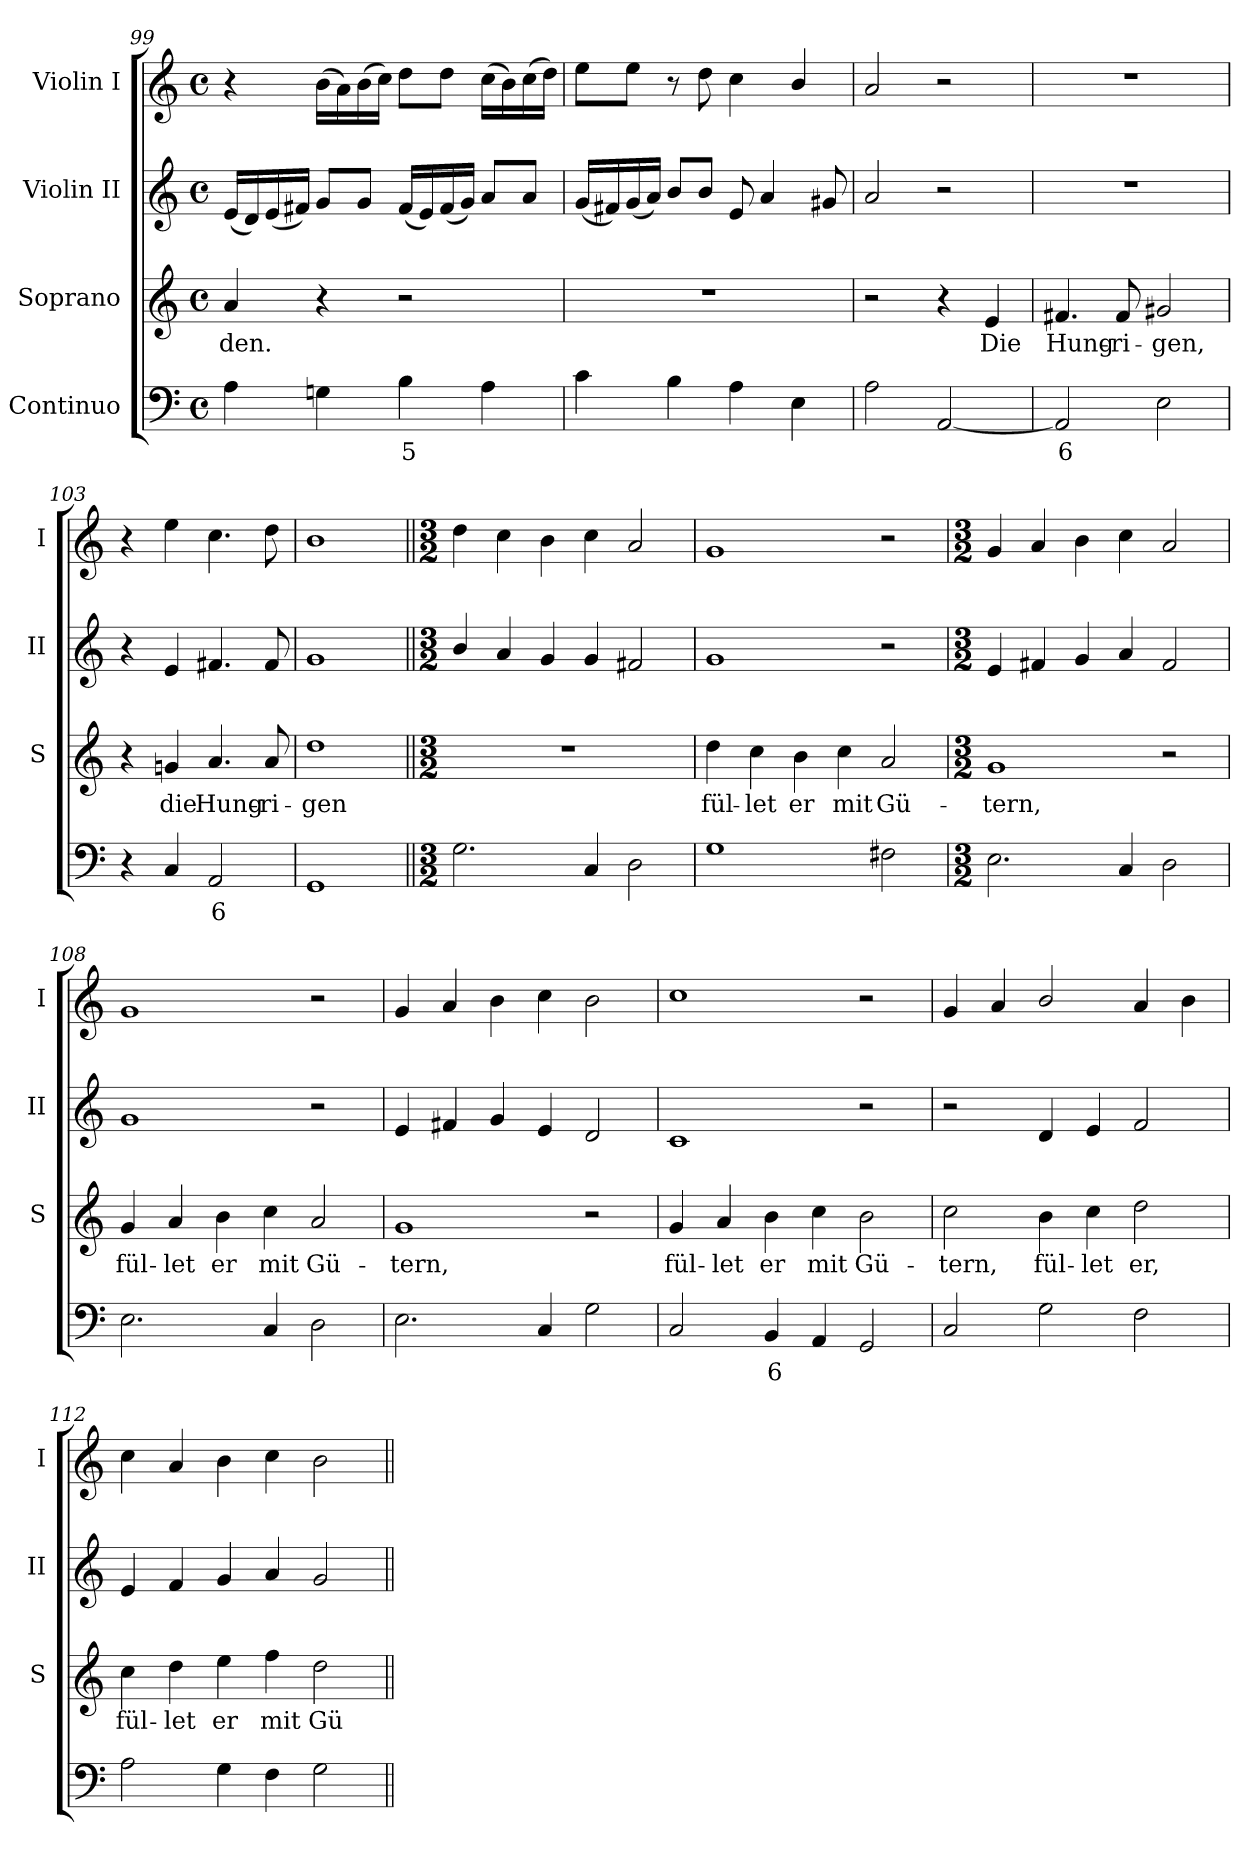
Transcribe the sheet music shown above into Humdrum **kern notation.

**kern	**text	**kern	**text	**kern	**kern
*part4	*part4	*part3	*part3	*part2	*part1
*staff4	*staff4	*staff3	*staff3	*staff2	*staff1
*I"Continuo	*	*I"Soprano	*	*I"Violin II	*I"Violin I
*	*	*I'S	*	*I'II	*I'I
*clefF4	*	*clefG2	*	*clefG2	*clefG2
*k[]	*	*k[]	*	*k[]	*k[]
*C:	*	*C:	*	*C:	*C:
*M4/4	*	*M4/4	*	*M4/4	*M4/4
*met(c)	*	*met(c)	*	*met(c)	*met(c)
=99	=99	=99	=99	=99	=99
!	!	!	!LO:LY:b	!	!
4A	.	4a	-den.	(<16eLL	4r
.	.	.	.	16d)	.
.	.	.	.	(<16e	.
.	.	.	.	16f#XJJ)	.
4Gn	.	4r	.	8gL	(>16bLL
.	.	.	.	.	16a)
.	.	.	.	8gJ	(>16b
.	.	.	.	.	16ccJJ)
!	!LO:LY:b	!	!	!	!
4B	5	2r	.	(<16f#LL	8ddL
.	.	.	.	16e)	.
.	.	.	.	(<16f#	8ddJ
.	.	.	.	16gJJ)	.
4A	.	.	.	8aL	(>16ccLL
.	.	.	.	.	16b)
.	.	.	.	8aJ	(>16cc
.	.	.	.	.	16ddJJ)
!!LO:LB:g=z
=100	=100	=100	=100	=100	=100
4c	.	1r	.	(<16gLL	8eeL
.	.	.	.	16f#X)	.
.	.	.	.	(<16g	8eeJ
.	.	.	.	16aJJ)	.
4B	.	.	.	8b/L	8r
.	.	.	.	8b/J	8dd
4A	.	.	.	8e	4cc
.	.	.	.	4a	.
4E	.	.	.	.	4b/
.	.	.	.	8g#X	.
=101	=101	=101	=101	=101	=101
2A	.	2r	.	2a	2a
[2AA	.	4r	.	2r	2r
!	!	!	!LO:LY:b	!	!
.	.	4e	Die	.	.
=102	=102	=102	=102	=102	=102
!	!LO:LY:b	!	!LO:LY:b	!	!
2AA]	6	4.f#X	Hung-	1r	1r
!	!	!	!LO:LY:b	!	!
.	.	8f#	-ri-	.	.
!	!	!	!LO:LY:b	!	!
2E	.	2g#X	-gen,	.	.
=103	=103	=103	=103	=103	=103
4r	.	4r	.	4r	4r
!	!	!	!LO:LY:b	!	!
4C	.	4gn	die	4e	4ee
!	!LO:LY:b	!	!LO:LY:b	!	!
2AA	6	4.a	Hung-	4.f#X	4.cc
!	!	!	!LO:LY:b	!	!
.	.	8a	-ri-	8f#	8dd
=104	=104	=104	=104	=104	=104
!	!	!	!LO:LY:b	!	!
1GG	.	1dd	-gen	1g	1b
=105||	=105||	=105||	=105||	=105||	=105||
*M3/2	*	*M3/2	*	*M3/2	*M3/2
!	!	!LO:N:vis=1	!	!	!
2.G	.	1.r	.	4b/	4dd
.	.	.	.	4a	4cc
.	.	.	.	4g	4b
4C	.	.	.	4g	4cc
2D	.	.	.	2f#X	2a
=106	=106	=106	=106	=106	=106
!	!	!	!LO:LY:b	!	!
1G	.	4dd	fül-	1g	1g
!	!	!	!LO:LY:b	!	!
.	.	4cc	-let	.	.
!	!	!	!LO:LY:b	!	!
.	.	4b	er	.	.
!	!	!	!LO:LY:b	!	!
.	.	4cc	mit	.	.
!	!	!	!LO:LY:b	!	!
2F#X	.	2a	Gü-	2r	2r
!!LO:LB:g=z
=107	=107	=107	=107	=107	=107
*M3/2	*	*M3/2	*	*M3/2	*M3/2
!	!	!	!LO:LY:b	!	!
2.E	.	1g	-tern,	4e	4g
.	.	.	.	4f#X	4a
.	.	.	.	4g	4b
4C	.	.	.	4a	4cc
2D	.	2r	.	2f#	2a
=108	=108	=108	=108	=108	=108
!	!	!	!LO:LY:b	!	!
2.E	.	4g	fül-	1g	1g
!	!	!	!LO:LY:b	!	!
.	.	4a	-let	.	.
!	!	!	!LO:LY:b	!	!
.	.	4b	er	.	.
!	!	!	!LO:LY:b	!	!
4C	.	4cc	mit	.	.
!	!	!	!LO:LY:b	!	!
2D	.	2a	Gü-	2r	2r
=109	=109	=109	=109	=109	=109
!	!	!	!LO:LY:b	!	!
2.E	.	1g	-tern,	4e	4g
.	.	.	.	4f#X	4a
.	.	.	.	4g	4b
4C	.	.	.	4e	4cc
2G	.	2r	.	2d	2b
=110	=110	=110	=110	=110	=110
!	!	!	!LO:LY:b	!	!
2C	.	4g	fül-	1c	1cc
!	!	!	!LO:LY:b	!	!
.	.	4a	-let	.	.
!	!LO:LY:b	!	!LO:LY:b	!	!
4BB	6	4b	er	.	.
!	!	!	!LO:LY:b	!	!
4AA	.	4cc	mit	.	.
!	!	!	!LO:LY:b	!	!
2GG	.	2b	Gü-	2r	2r
=111	=111	=111	=111	=111	=111
!	!	!	!LO:LY:b	!	!
2C	.	2cc	-tern,	2r	4g
.	.	.	.	.	4a
!	!	!	!LO:LY:b	!	!
2G	.	4b	fül-	4d	2b/
!	!	!	!LO:LY:b	!	!
.	.	4cc	-let	4e	.
!	!	!	!LO:LY:b	!	!
2F	.	2dd	er,	2f	4a
.	.	.	.	.	4b
=112	=112	=112	=112	=112	=112
!	!	!	!LO:LY:b	!	!
2A	.	4cc	fül-	4e	4cc
!	!	!	!LO:LY:b	!	!
.	.	4dd	-let	4f	4a
!	!	!	!LO:LY:b	!	!
4G	.	4ee	er	4g	4b
!	!	!	!LO:LY:b	!	!
4F	.	4ff	mit	4a	4cc
!	!	!	!LO:LY:b	!	!
2G	.	2dd	Gü-	2g	2b
=||	=||	=||	=||	=||	=||
*-	*-	*-	*-	*-	*-
